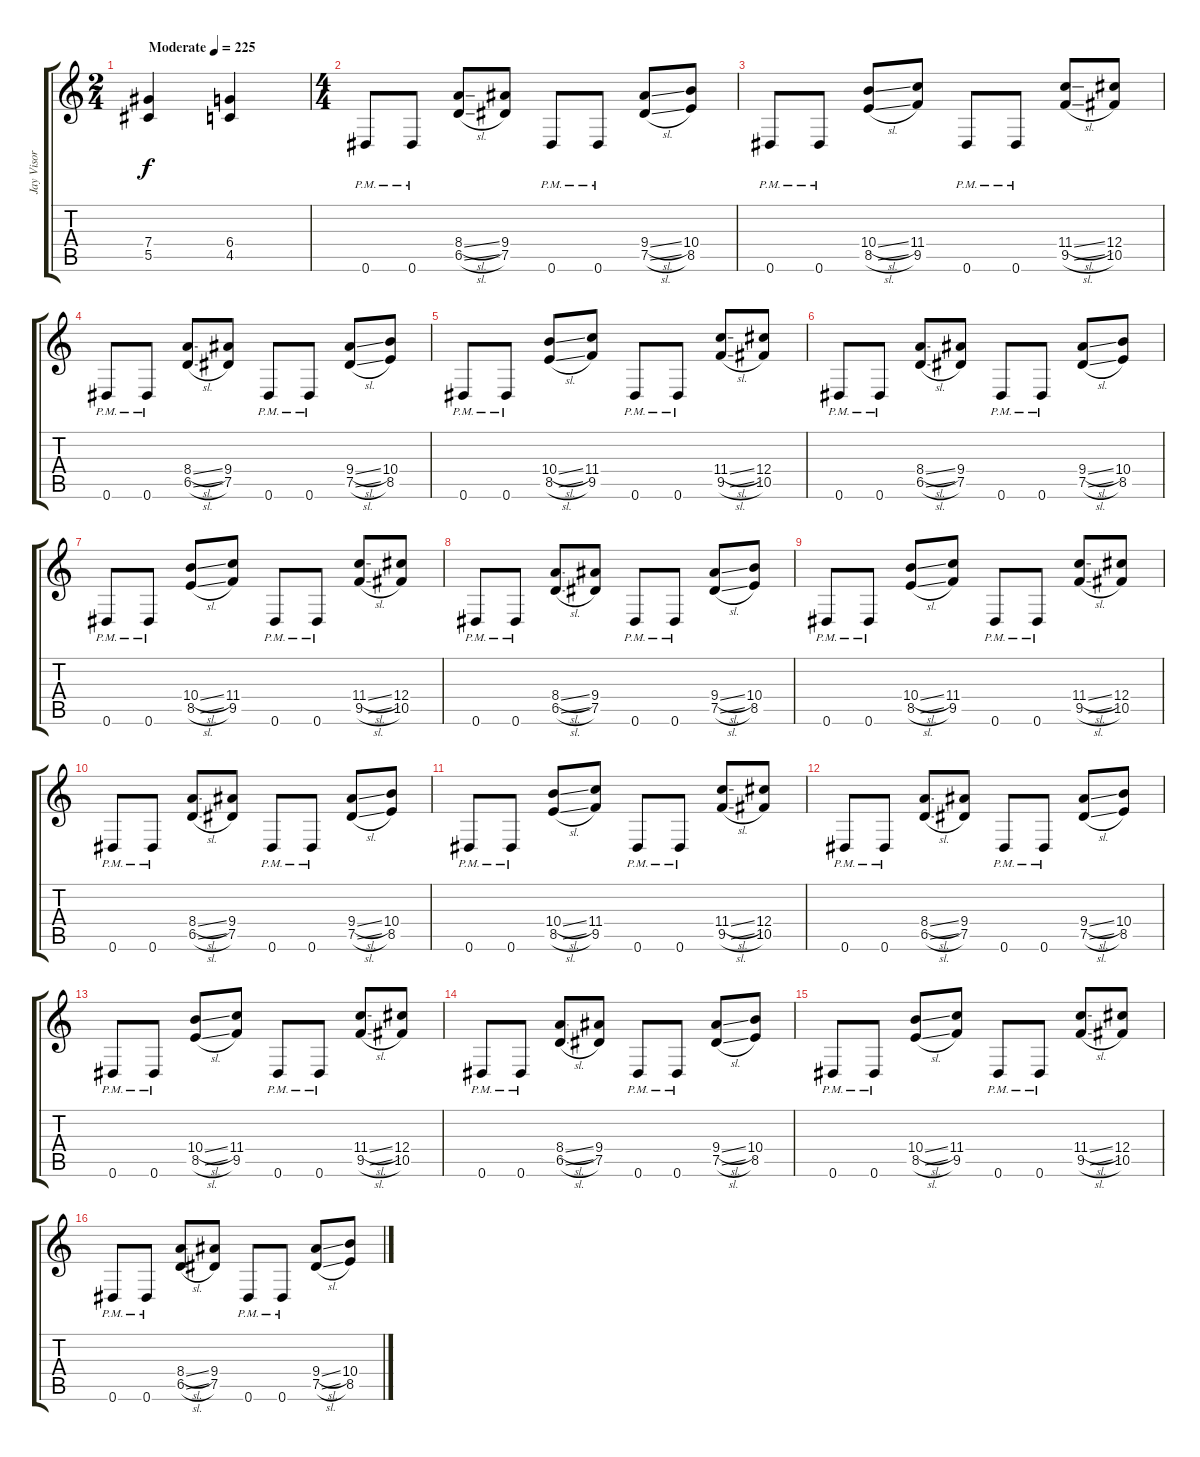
\track ("Jay Visor" "Jay Visor") {instrument distortionguitar}
\staff {score tabs}
\tuning (Eb4 Bb3 Gb3 Db3 Ab2 Eb2) {hide}
\ts (2 4)
\tempo (225 "Moderate")
\clef g2
\ks c
(7.4 5.5).4{dy f instrument distortionguitar} (6.4 4.5).4 |
\ts (4 4)
0.6{pm}.8 0.6{pm}.8 (8.4{sl} 6.5{sl}).8 (9.4 7.5).8 0.6{pm}.8 0.6{pm}.8 (9.4{sl} 7.5{sl}).8 (10.4 8.5).8 |
0.6{pm}.8 0.6{pm}.8 (10.4{sl} 8.5{sl}).8 (11.4 9.5).8 0.6{pm}.8 0.6{pm}.8 (11.4{sl} 9.5{sl}).8 (12.4 10.5).8 |
0.6{pm}.8 0.6{pm}.8 (8.4{sl} 6.5{sl}).8 (9.4 7.5).8 0.6{pm}.8 0.6{pm}.8 (9.4{sl} 7.5{sl}).8 (10.4 8.5).8 |
0.6{pm}.8 0.6{pm}.8 (10.4{sl} 8.5{sl}).8 (11.4 9.5).8 0.6{pm}.8 0.6{pm}.8 (11.4{sl} 9.5{sl}).8 (12.4 10.5).8 |
0.6{pm}.8 0.6{pm}.8 (8.4{sl} 6.5{sl}).8 (9.4 7.5).8 0.6{pm}.8 0.6{pm}.8 (9.4{sl} 7.5{sl}).8 (10.4 8.5).8 |
0.6{pm}.8 0.6{pm}.8 (10.4{sl} 8.5{sl}).8 (11.4 9.5).8 0.6{pm}.8 0.6{pm}.8 (11.4{sl} 9.5{sl}).8 (12.4 10.5).8 |
0.6{pm}.8 0.6{pm}.8 (8.4{sl} 6.5{sl}).8 (9.4 7.5).8 0.6{pm}.8 0.6{pm}.8 (9.4{sl} 7.5{sl}).8 (10.4 8.5).8 |
0.6{pm}.8 0.6{pm}.8 (10.4{sl} 8.5{sl}).8 (11.4 9.5).8 0.6{pm}.8 0.6{pm}.8 (11.4{sl} 9.5{sl}).8 (12.4 10.5).8 |
0.6{pm}.8 0.6{pm}.8 (8.4{sl} 6.5{sl}).8 (9.4 7.5).8 0.6{pm}.8 0.6{pm}.8 (9.4{sl} 7.5{sl}).8 (10.4 8.5).8 |
0.6{pm}.8 0.6{pm}.8 (10.4{sl} 8.5{sl}).8 (11.4 9.5).8 0.6{pm}.8 0.6{pm}.8 (11.4{sl} 9.5{sl}).8 (12.4 10.5).8 |
0.6{pm}.8 0.6{pm}.8 (8.4{sl} 6.5{sl}).8 (9.4 7.5).8 0.6{pm}.8 0.6{pm}.8 (9.4{sl} 7.5{sl}).8 (10.4 8.5).8 |
0.6{pm}.8 0.6{pm}.8 (10.4{sl} 8.5{sl}).8 (11.4 9.5).8 0.6{pm}.8 0.6{pm}.8 (11.4{sl} 9.5{sl}).8 (12.4 10.5).8 |
0.6{pm}.8 0.6{pm}.8 (8.4{sl} 6.5{sl}).8 (9.4 7.5).8 0.6{pm}.8 0.6{pm}.8 (9.4{sl} 7.5{sl}).8 (10.4 8.5).8 |
0.6{pm}.8 0.6{pm}.8 (10.4{sl} 8.5{sl}).8 (11.4 9.5).8 0.6{pm}.8 0.6{pm}.8 (11.4{sl} 9.5{sl}).8 (12.4 10.5).8 |
0.6{pm}.8 0.6{pm}.8 (8.4{sl} 6.5{sl}).8 (9.4 7.5).8 0.6{pm}.8 0.6{pm}.8 (9.4{sl} 7.5{sl}).8 (10.4 8.5).8
